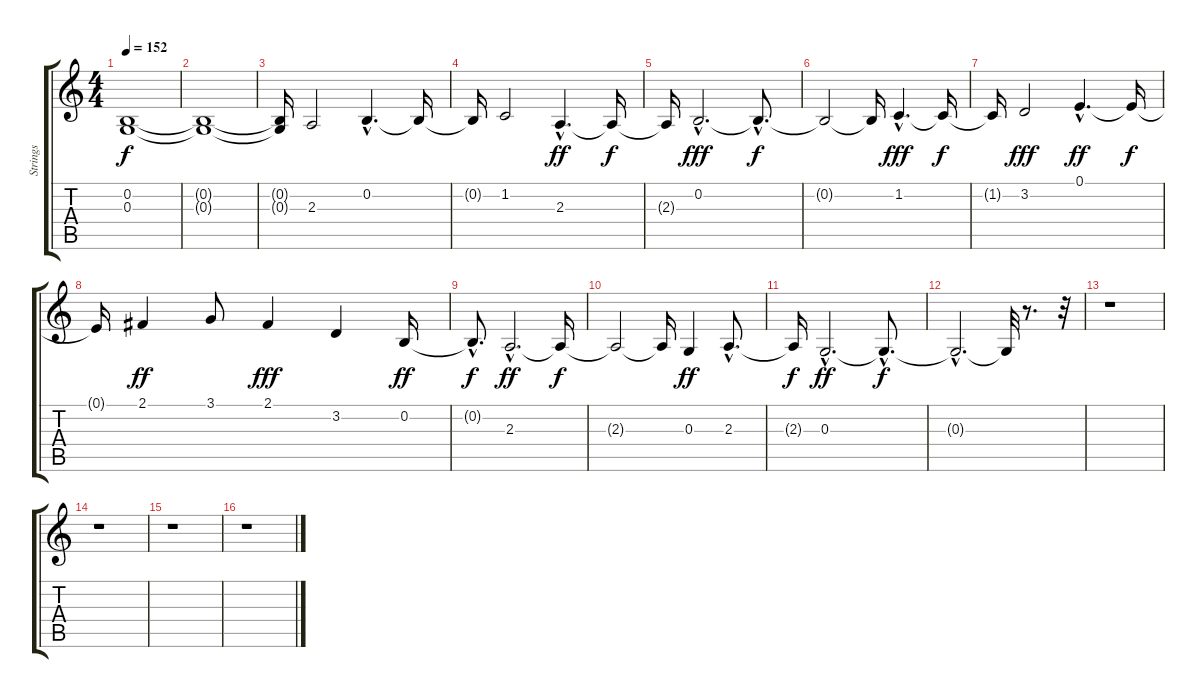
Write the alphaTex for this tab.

\track ("Strings" "Strings") {instrument stringensemble2}
\staff {score tabs}
\tuning (E4 B3 G3 D3 A2 E2) {hide}
\ts (4 4)
\tempo 152
\clef g2
\ks c
(0.2{t} 0.3{t}).1{dy f} |
(0.2{t} 0.3{t}).1 |
(0.2{t} 0.3{t}).16 2.3.2 0.2{hac}.4{d} 0.2{t}.16 |
0.2{t}.16 1.2.2 2.3{hac}.4{d dy ff} 2.3{t}.16{dy f} |
2.3{t}.16 0.2{hac}.2{d dy fff} 0.2{hac t}.8{d dy f} |
0.2{t}.2 0.2{t}.16 1.2{hac}.4{d dy fff} 1.2{t}.16{dy f} |
1.2{t}.16 3.2.2{dy fff} 0.1{hac}.4{d dy ff} 0.1{t}.16{dy f} |
0.1{t}.16 2.1.4{dy ff} 3.1.8 2.1.4{dy fff} 3.2.4 0.2.16{dy ff} |
0.2{hac t}.8{d dy f} 2.3{hac}.2{d dy ff} 2.3{t}.16{dy f} |
2.3{t}.2 2.3{t}.16 0.3.4{dy ff} 2.3{hac}.8{d} |
2.3{t}.16{dy f} 0.3{hac}.2{d dy ff} 0.3{hac t}.8{d dy f} |
0.3{hac t}.2{d} 0.3{t}.32 r.8{d} r.32 |
r.1 |
r.1 |
r.1 |
r.1
